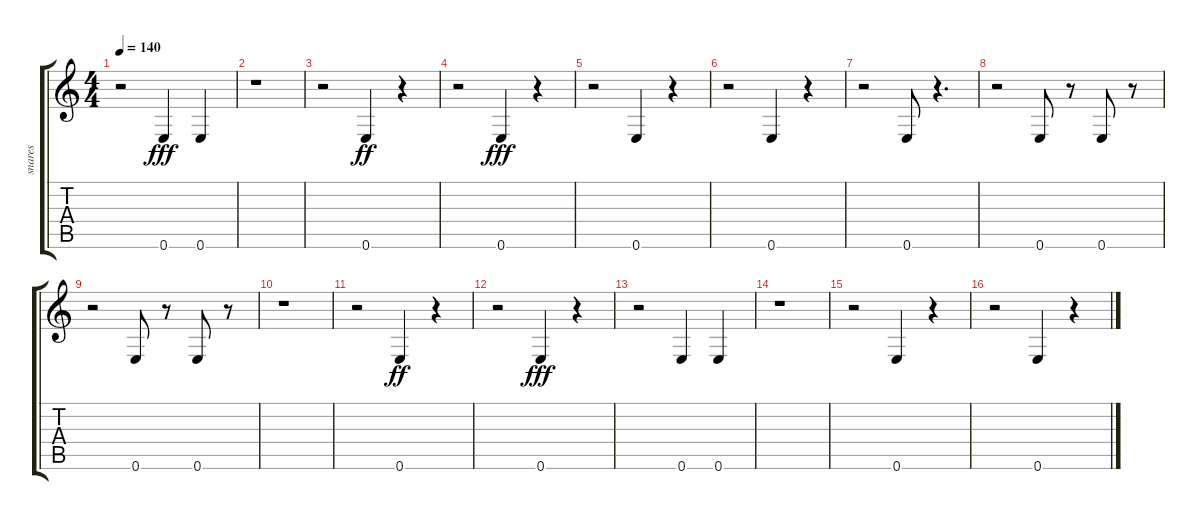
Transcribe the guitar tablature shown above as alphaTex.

\track ("snares" "snares") {instrument acousticguitarsteel}
\staff {score tabs}
\tuning (E4 B3 G3 D3 A2 E2) {hide}
\ts (4 4)
\tempo 140
\clef g2
\ks c
r.2{dy fff} 0.6.4 0.6.4 |
r.1 |
r.2 0.6.4{dy ff} r.4 |
r.2 0.6.4{dy fff} r.4 |
r.2 0.6.4 r.4 |
r.2 0.6.4 r.4 |
r.2 0.6.8 r.4{d} |
r.2 0.6.8 r.8 0.6.8 r.8 |
r.2 0.6.8 r.8 0.6.8 r.8 |
r.1 |
r.2 0.6.4{dy ff} r.4 |
r.2 0.6.4{dy fff} r.4 |
r.2 0.6.4 0.6.4 |
r.1 |
r.2 0.6.4 r.4 |
r.2 0.6.4 r.4
